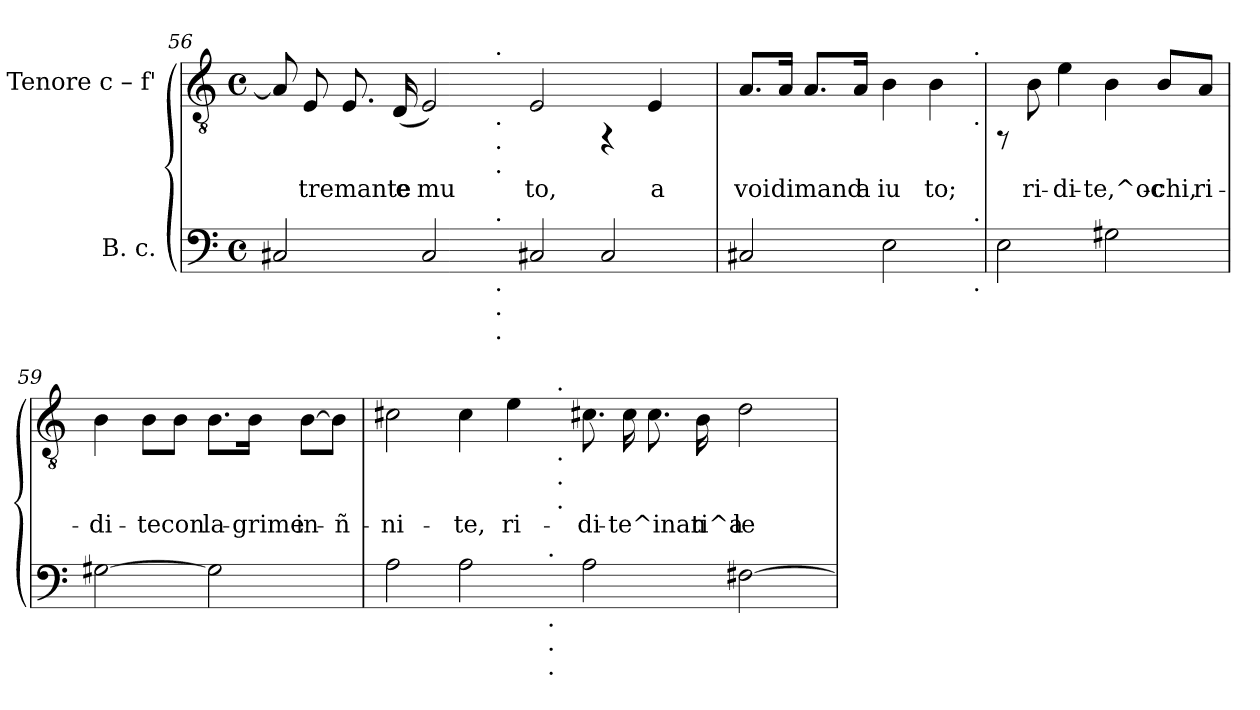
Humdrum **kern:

**kern	**kern	**text
*part2	*part1	*part1
*staff2	*staff1	*staff1
*I"B. c.	*I"Tenore  c – f'	*
*clefF4	*clefGv2	*
*k[]	*k[]	*
*C:	*C:	*
*M4/4	*M4/4	*
*met(c)	*met(c)	*
=56	=56	=56
!	!	!LO:LY:b:cj
*^	*^	*
2C#X/	2ryy	8A/]	2ryy	.
!	!	!	!	!LO:LY:b:cj
.	.	8E/	.	tremante
!	!	!	!	!LO:LY:b:cj
.	.	8.E/	.	.
!	!	!	!	!LO:LY:b:cj
.	.	(<16D/	.	e
!	!	!	!	!LO:LY:b:cj
2C#/	4ryy	2E/)	4ryy	mu
.	16.ryy	.	16.ryy	.
!	!	!	!LO:TX:a:t=.	!
!	!	!	!LO:TX:b:t=.	!
!	!	!	!LO:TX:b:t=.	!
!	!	!	!LO:TX:b:t=.	!
!	!LO:TX:a:t=.	!	!	!
!	!LO:TX:b:t=.	!	!	!
!	!LO:TX:b:t=.	!	!	!
!	!LO:TX:b:t=.	!	!	!
.	1ryy	.	1ryy	.
!	!	!	!	!LO:LY:b:cj
2C#X/	.	2E/	.	to,
2C#/	.	4rFF	.	.
!	!	!	!	!LO:LY:b:cj
.	.	4E/	.	a
.	8ryy	.	8ryy	.
.	32ryy	.	32ryy	.
=57	=57	=57	=57	=57
!	!	!	!	!LO:LY:b:cj
2C#X/	2ryy	8.A/L	2ryy	voi
!	!	!	!	!LO:LY:b:cj
.	.	16A/Jk	.	dimand
!	!	!	!	!LO:LY:b:cj
.	.	8.A/L	.	.
!	!	!	!	!LO:LY:b:cj
.	.	16A/Jk	.	a
!	!	!	!	!LO:LY:b:cj
2E\	4...ryy	4B\	4...ryy	iu
!	!	!	!	!LO:LY:b:cj
.	.	4B\	.	to;
!	!	!	!LO:TX:a:t=.	!
!	!	!	!LO:TX:b:t=.	!
!	!LO:TX:a:t=.	!	!	!
!	!LO:TX:b:t=.	!	!	!
.	32ryy	.	32ryy	.
*v	*v	*	*	*
*	*v	*v	*
!!LO:PB:g=z
=58	=58	=58
2E\	8rFF	.
!	!	!LO:LY:b:cj
.	8B\	ri-
!	!	!LO:LY:b:cj
.	4e\	-di-
!	!	!LO:LY:b:cj
2G#X\	4B\	-te,^oc-
!	!	!LO:LY:b:cj
.	8B/L	-chi,
!	!	!LO:LY:b:cj
.	8A/J	ri-
=59	=59	=59
!	!	!LO:LY:b:cj
[>2G#X\	4B\	-di-
!	!	!LO:LY:b:cj
.	8B\L	-te
!	!	!LO:LY:b:cj
.	8B\J	con
!	!	!LO:LY:b:cj
2G#\]	8.B\L	la-
!	!	!LO:LY:b:cj
.	16B\Jk	-grime
!	!	!LO:LY:b:cj
.	[<8B\L	in-
!	!	!LO:LY:b:cj
.	8B\J]	-ñ-
=60	=60	=60
!	!	!LO:LY:b:cj
*^	*^	*
2A\	2ryy	2c#X\	2ryy	-ni-
!	!	!	!	!LO:LY:b:cj
2A\	4ryy	4c#\	4ryy	-te,
!	!	!	!	!LO:LY:b:cj
.	8ryy	4e\	8ryy	ri-
.	64ryy	.	32ryy	.
!	!LO:TX:a:t=.	!	!	!
!	!LO:TX:b:t=.	!	!	!
!	!LO:TX:b:t=.	!	!	!
!	!LO:TX:b:t=.	!	!	!
.	1ryy	.	.	.
!	!	!	!LO:TX:a:t=.	!
!	!	!	!LO:TX:b:t=.	!
!	!	!	!LO:TX:b:t=.	!
!	!	!	!LO:TX:b:t=.	!
.	.	.	1ryy	.
!	!	!	!	!LO:LY:b:cj
2A\	.	8.c#X\	.	-di-
!	!	!	!	!LO:LY:b:cj
.	.	16c#\	.	-te^inan-
!	!	!	!	!LO:LY:b:cj
.	.	8.c#\	.	--
!	!	!	!	!LO:LY:b:cj
.	.	16B\	.	-ti^a
!	!	!	!	!LO:LY:b:cj
[>2F#X\	.	2d\	.	le-
.	16..ryy	.	.	.
.	.	.	16.ryy	.
*v	*v	*	*	*
*	*v	*v	*
=	=	=
*-	*-	*-
